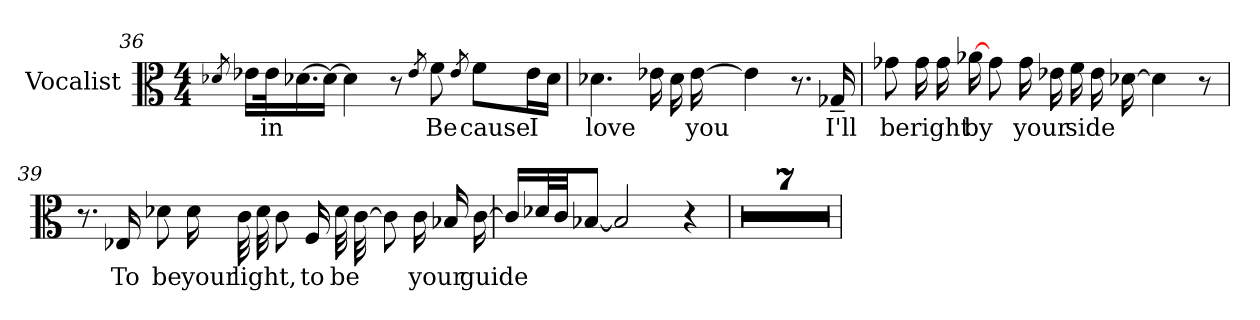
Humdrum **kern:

**kern	**text
*part1	*part1
*staff1	*staff1
*I"Vocalist	*
*clefC3	*
*M4/4	*
=36	=36
8qd-X	_
16e-X\LL	_
32e-\K	in
[16.d-X\	_
16d-\JJ_	_
4d-]	_
8r	.
8qe-	_
8f]	Be
8qe-	_
8f\L	cause
16e-\L	I
16d-\JJ	_
=37	=37
4.d-X	love
16e-X	_
16d-	_
[16e-	you
4e-]	_
8.r	.
16G-X~	I'll
=38	=38
8g-X	be
16g-	right
16g-	_
[16a-X	by
8g-	_
16g-	your
16e-X	_
16f	side
16e-	_
[16d-X	_
4d-]	_
8r	.
=39	=39
8.r	.
16E-X	To
8d-X	be
16d-	your
32c	light,
32d-	_
8c	_
16F	to
32d-	be
[32c	_
8c]	_
16c	your
16B-X	_
[16c	guide
=40	=40
16c/LL]	_
32d-X/L	_
32c/JJ	_
[8B-X/J	_
2B-]	_
4r	.
=41	=41
1r	.
=42	=42
1r	.
=43	=43
1r	.
=44	=44
1r	.
=45	=45
1r	.
=46	=46
1r	.
=47	=47
1r	.
=	=
*-	*-
